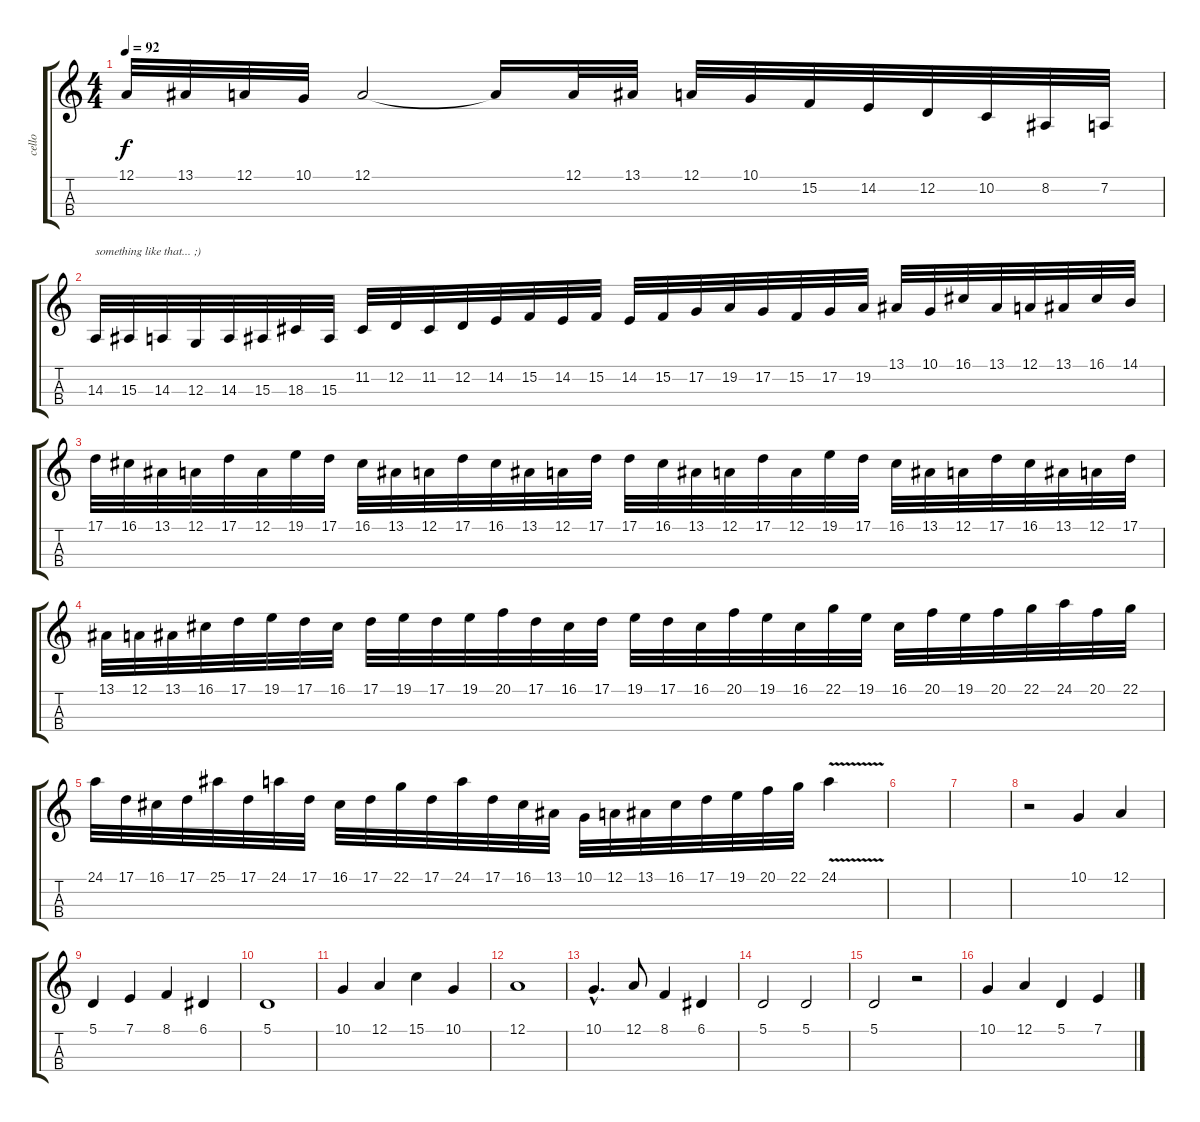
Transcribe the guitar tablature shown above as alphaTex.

\track ("cello" "cello") {instrument cello}
\staff {score tabs}
\tuning (A3 D3 G2 C2) {hide}
\ts (4 4)
\tempo 92
\clef g2
\ks c
12.1.32{dy f} 13.1.32 12.1.32 10.1.32 12.1.2 12.1{t}.16 12.1.32 13.1.32 12.1.32 10.1.32 15.2.32 14.2.32 12.2.32 10.2.32 8.2.32 7.2.32 |
14.3.32{txt "something like that... ;)"} 15.3.32 14.3.32 12.3.32 14.3.32 15.3.32 18.3.32 15.3.32 11.2.32 12.2.32 11.2.32 12.2.32 14.2.32 15.2.32 14.2.32 15.2.32 14.2.32 15.2.32 17.2.32 19.2.32 17.2.32 15.2.32 17.2.32 19.2.32 13.1.32 10.1.32 16.1.32 13.1.32 12.1.32 13.1.32 16.1.32 14.1.32 |
17.1.32 16.1.32 13.1.32 12.1.32 17.1.32 12.1.32 19.1.32 17.1.32 16.1.32 13.1.32 12.1.32 17.1.32 16.1.32 13.1.32 12.1.32 17.1.32 17.1.32 16.1.32 13.1.32 12.1.32 17.1.32 12.1.32 19.1.32 17.1.32 16.1.32 13.1.32 12.1.32 17.1.32 16.1.32 13.1.32 12.1.32 17.1.32 |
13.1.32 12.1.32 13.1.32 16.1.32 17.1.32 19.1.32 17.1.32 16.1.32 17.1.32 19.1.32 17.1.32 19.1.32 20.1.32 17.1.32 16.1.32 17.1.32 19.1.32 17.1.32 16.1.32 20.1.32 19.1.32 16.1.32 22.1.32 19.1.32 16.1.32 20.1.32 19.1.32 20.1.32 22.1.32 24.1.32 20.1.32 22.1.32 |
24.1.32 17.1.32 16.1.32 17.1.32 25.1.32 17.1.32 24.1.32 17.1.32 16.1.32 17.1.32 22.1.32 17.1.32 24.1.32 17.1.32 16.1.32 13.1.32 10.1.32 12.1.32 13.1.32 16.1.32 17.1.32 19.1.32 20.1.32 22.1.32 24.1{v}.4 |
|
|
r.2 10.1.4 12.1.4 |
5.1.4 7.1.4 8.1.4 6.1.4 |
5.1.1 |
10.1.4 12.1.4 15.1.4 10.1.4 |
12.1.1 |
10.1{hac}.4{d} 12.1.8 8.1.4 6.1.4 |
5.1.2 5.1.2 |
5.1.2 r.2 |
10.1.4 12.1.4 5.1.4 7.1.4
